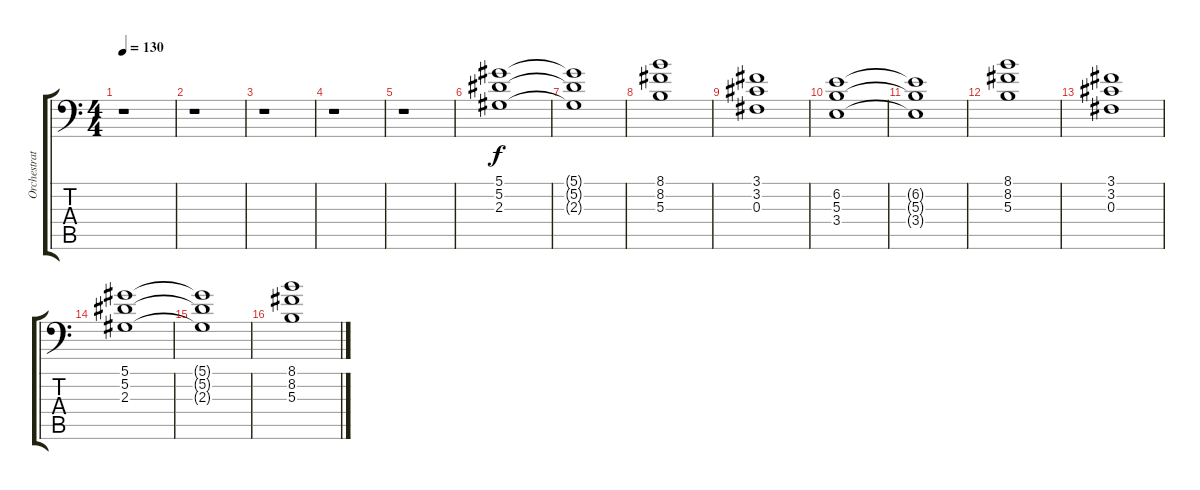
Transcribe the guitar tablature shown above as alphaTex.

\track ("Orchestration" "Orchestrat") {instrument pad2warm}
\staff {score tabs}
\tuning (Eb4 Bb3 Gb3 Db3 Ab1 Eb1) {hide}
\ts (4 4)
\tempo 130
\clef f4
\ks c
r.1{dy f} |
r.1 |
r.1 |
r.1 |
r.1 |
(5.1 5.2 2.3).1 |
(5.1{t} 5.2{t} 2.3{t}).1 |
(8.1 8.2 5.3).1 |
(3.1 3.2 0.3).1 |
(6.2 5.3 3.4).1 |
(6.2{t} 5.3{t} 3.4{t}).1 |
(8.1 8.2 5.3).1 |
(3.1 3.2 0.3).1 |
(5.1 5.2 2.3).1 |
(5.1{t} 5.2{t} 2.3{t}).1 |
(8.1 8.2 5.3).1
